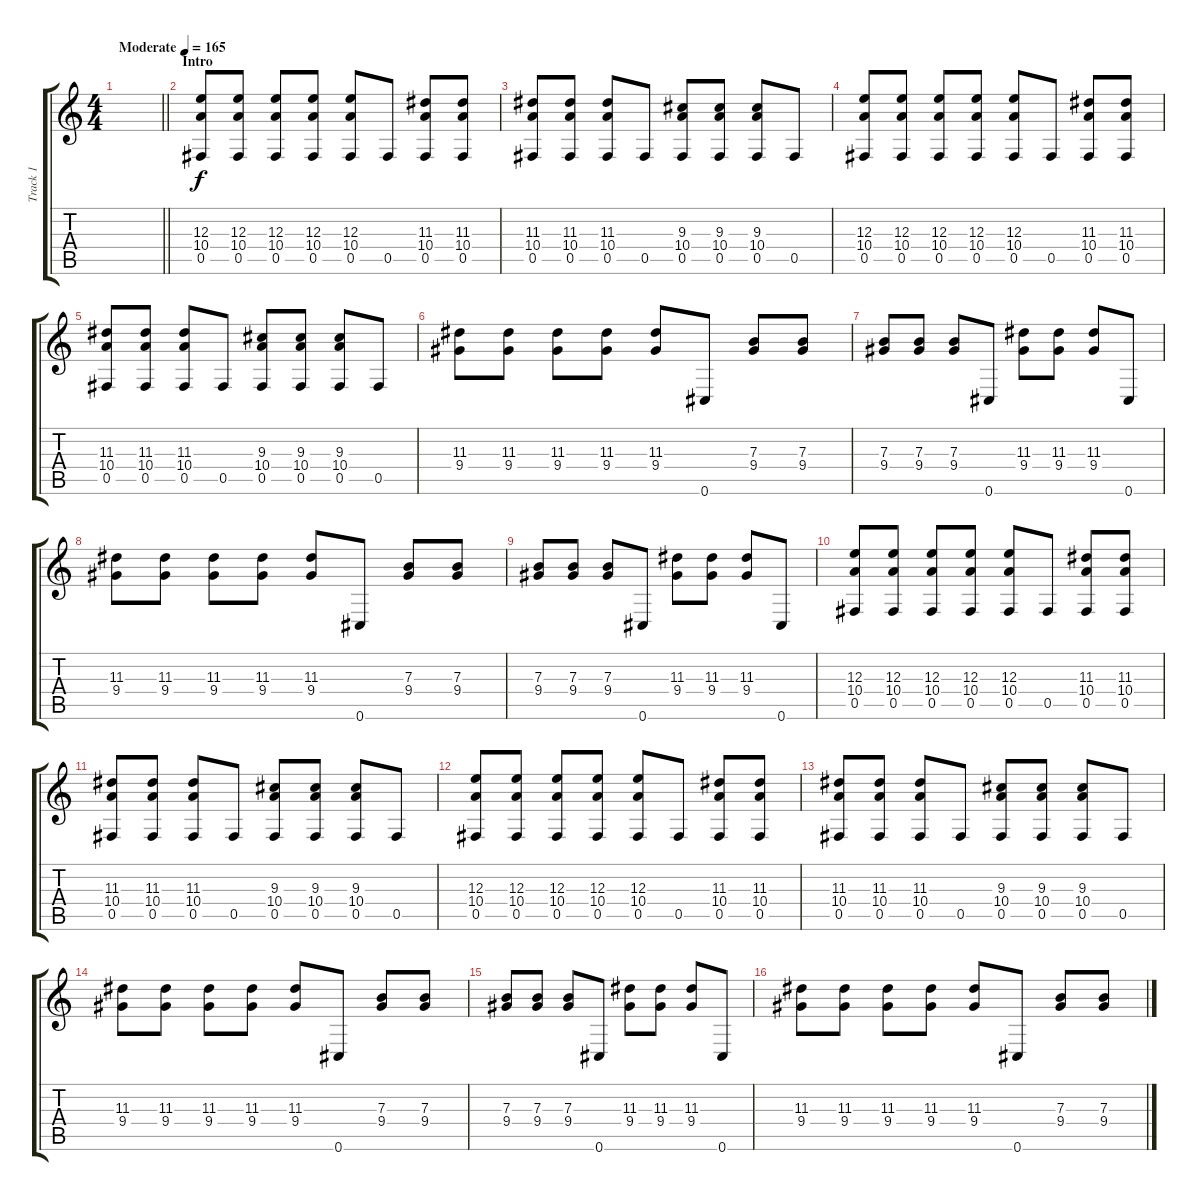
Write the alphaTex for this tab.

\track ("Track 1" "Track 1") {instrument overdrivenguitar}
\staff {score tabs}
\tuning (Db4 Ab3 E3 B2 Gb2 Db2) {hide}
\ts (4 4)
\tempo (165 "Moderate")
\clef g2
\barLineRight lightlight
\ks c
|
\section ("" "Intro")
(12.3 10.4 0.5).8 (12.3 10.4 0.5).8 (12.3 10.4 0.5).8 (12.3 10.4 0.5).8 (12.3 10.4 0.5).8 0.5.8 (11.3 10.4 0.5).8 (11.3 10.4 0.5).8 |
(11.3 10.4 0.5).8 (11.3 10.4 0.5).8 (11.3 10.4 0.5).8 0.5.8 (9.3 10.4 0.5).8 (9.3 10.4 0.5).8 (9.3 10.4 0.5).8 0.5.8 |
(12.3 10.4 0.5).8 (12.3 10.4 0.5).8 (12.3 10.4 0.5).8 (12.3 10.4 0.5).8 (12.3 10.4 0.5).8 0.5.8 (11.3 10.4 0.5).8 (11.3 10.4 0.5).8 |
(11.3 10.4 0.5).8 (11.3 10.4 0.5).8 (11.3 10.4 0.5).8 0.5.8 (9.3 10.4 0.5).8 (9.3 10.4 0.5).8 (9.3 10.4 0.5).8 0.5.8 |
(11.3 9.4).8 (11.3 9.4).8 (11.3 9.4).8 (11.3 9.4).8 (11.3 9.4).8 0.6.8 (7.3 9.4).8 (7.3 9.4).8 |
(7.3 9.4).8 (7.3 9.4).8 (7.3 9.4).8 0.6.8 (11.3 9.4).8 (11.3 9.4).8 (11.3 9.4).8 0.6.8 |
(11.3 9.4).8 (11.3 9.4).8 (11.3 9.4).8 (11.3 9.4).8 (11.3 9.4).8 0.6.8 (7.3 9.4).8 (7.3 9.4).8 |
(7.3 9.4).8 (7.3 9.4).8 (7.3 9.4).8 0.6.8 (11.3 9.4).8 (11.3 9.4).8 (11.3 9.4).8 0.6.8 |
(12.3 10.4 0.5).8 (12.3 10.4 0.5).8 (12.3 10.4 0.5).8 (12.3 10.4 0.5).8 (12.3 10.4 0.5).8 0.5.8 (11.3 10.4 0.5).8 (11.3 10.4 0.5).8 |
(11.3 10.4 0.5).8 (11.3 10.4 0.5).8 (11.3 10.4 0.5).8 0.5.8 (9.3 10.4 0.5).8 (9.3 10.4 0.5).8 (9.3 10.4 0.5).8 0.5.8 |
(12.3 10.4 0.5).8 (12.3 10.4 0.5).8 (12.3 10.4 0.5).8 (12.3 10.4 0.5).8 (12.3 10.4 0.5).8 0.5.8 (11.3 10.4 0.5).8 (11.3 10.4 0.5).8 |
(11.3 10.4 0.5).8 (11.3 10.4 0.5).8 (11.3 10.4 0.5).8 0.5.8 (9.3 10.4 0.5).8 (9.3 10.4 0.5).8 (9.3 10.4 0.5).8 0.5.8 |
(11.3 9.4).8 (11.3 9.4).8 (11.3 9.4).8 (11.3 9.4).8 (11.3 9.4).8 0.6.8 (7.3 9.4).8 (7.3 9.4).8 |
(7.3 9.4).8 (7.3 9.4).8 (7.3 9.4).8 0.6.8 (11.3 9.4).8 (11.3 9.4).8 (11.3 9.4).8 0.6.8 |
(11.3 9.4).8 (11.3 9.4).8 (11.3 9.4).8 (11.3 9.4).8 (11.3 9.4).8 0.6.8 (7.3 9.4).8 (7.3 9.4).8
